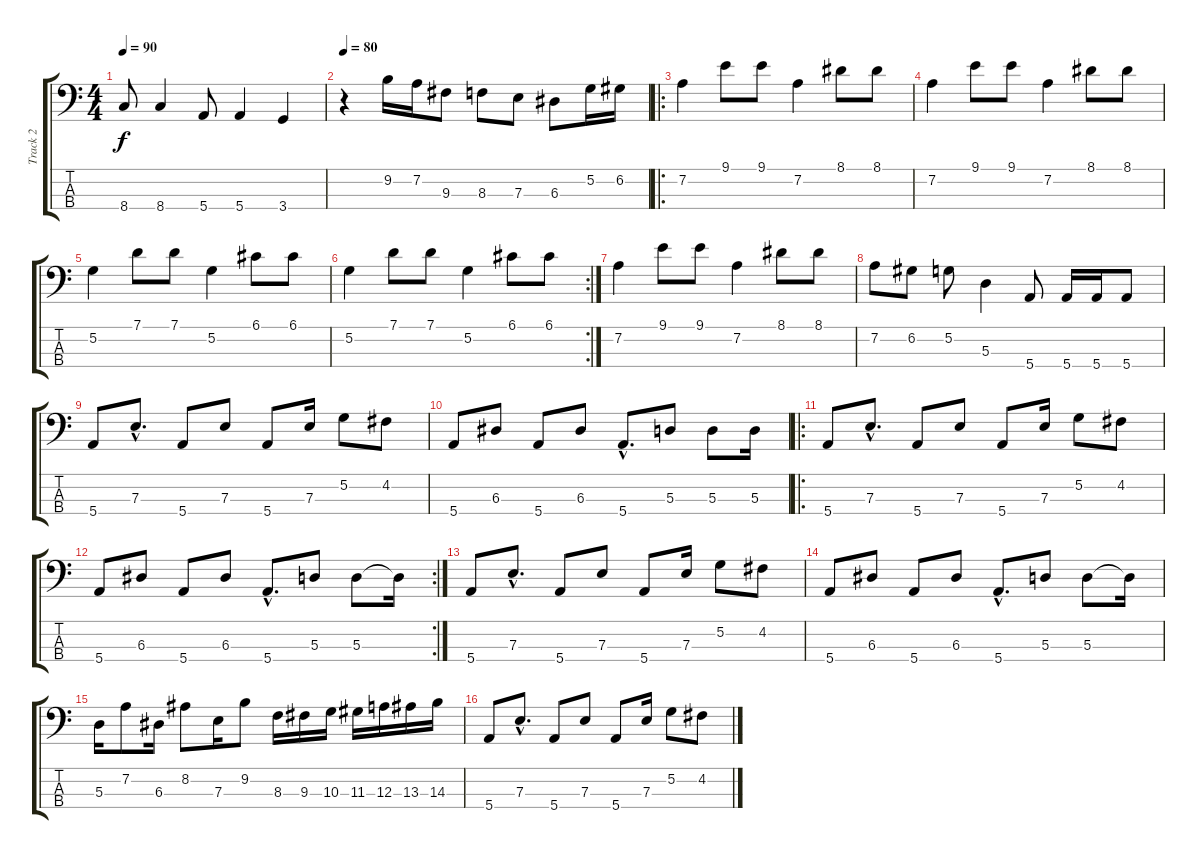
\track ("Track 2" "Track 2") {instrument electricbassfinger}
\staff {score tabs}
\tuning (G2 D2 A1 E1) {hide}
\ts (4 4)
\tempo 90
\clef f4
\ks c
8.4.8{dy f} 8.4.4 5.4.8 5.4.4 3.4.4 |
\tempo 80
r.4 9.2.16 7.2.16 9.3.8 8.3.8 7.3.8 6.3.8 5.2.16 6.2.16 |
\ro
7.2.4 9.1.8 9.1.8 7.2.4 8.1.8 8.1.8 |
7.2.4 9.1.8 9.1.8 7.2.4 8.1.8 8.1.8 |
5.2.4 7.1.8 7.1.8 5.2.4 6.1.8 6.1.8 |
\rc 2
5.2.4 7.1.8 7.1.8 5.2.4 6.1.8 6.1.8 |
7.2.4 9.1.8 9.1.8 7.2.4 8.1.8 8.1.8 |
7.2.8 6.2.8 5.2.8 5.3.4 5.4.8 5.4.16 5.4.16 5.4.8 |
5.4.8 7.3{hac}.8{d} 5.4.8 7.3.8 5.4.8 7.3.16 5.2.8 4.2.8 |
5.4.8 6.3.8 5.4.8 6.3.8 5.4{hac}.8{d} 5.3.8 5.3.8 5.3.16 |
\ro
5.4.8 7.3{hac}.8{d} 5.4.8 7.3.8 5.4.8 7.3.16 5.2.8 4.2.8 |
\rc 2
5.4.8 6.3.8 5.4.8 6.3.8 5.4{hac}.8{d} 5.3.8 5.3.8 5.3{t}.16 |
5.4.8 7.3{hac}.8{d} 5.4.8 7.3.8 5.4.8 7.3.16 5.2.8 4.2.8 |
5.4.8 6.3.8 5.4.8 6.3.8 5.4{hac}.8{d} 5.3.8 5.3.8 5.3{t}.16 |
5.3.16 7.2.8 6.3.16 8.2.8 7.3.16 9.2.8 8.3.16 9.3.16 10.3.16 11.3.16 12.3.16 13.3.16 14.3.16 |
5.4.8 7.3{hac}.8{d} 5.4.8 7.3.8 5.4.8 7.3.16 5.2.8 4.2.8
